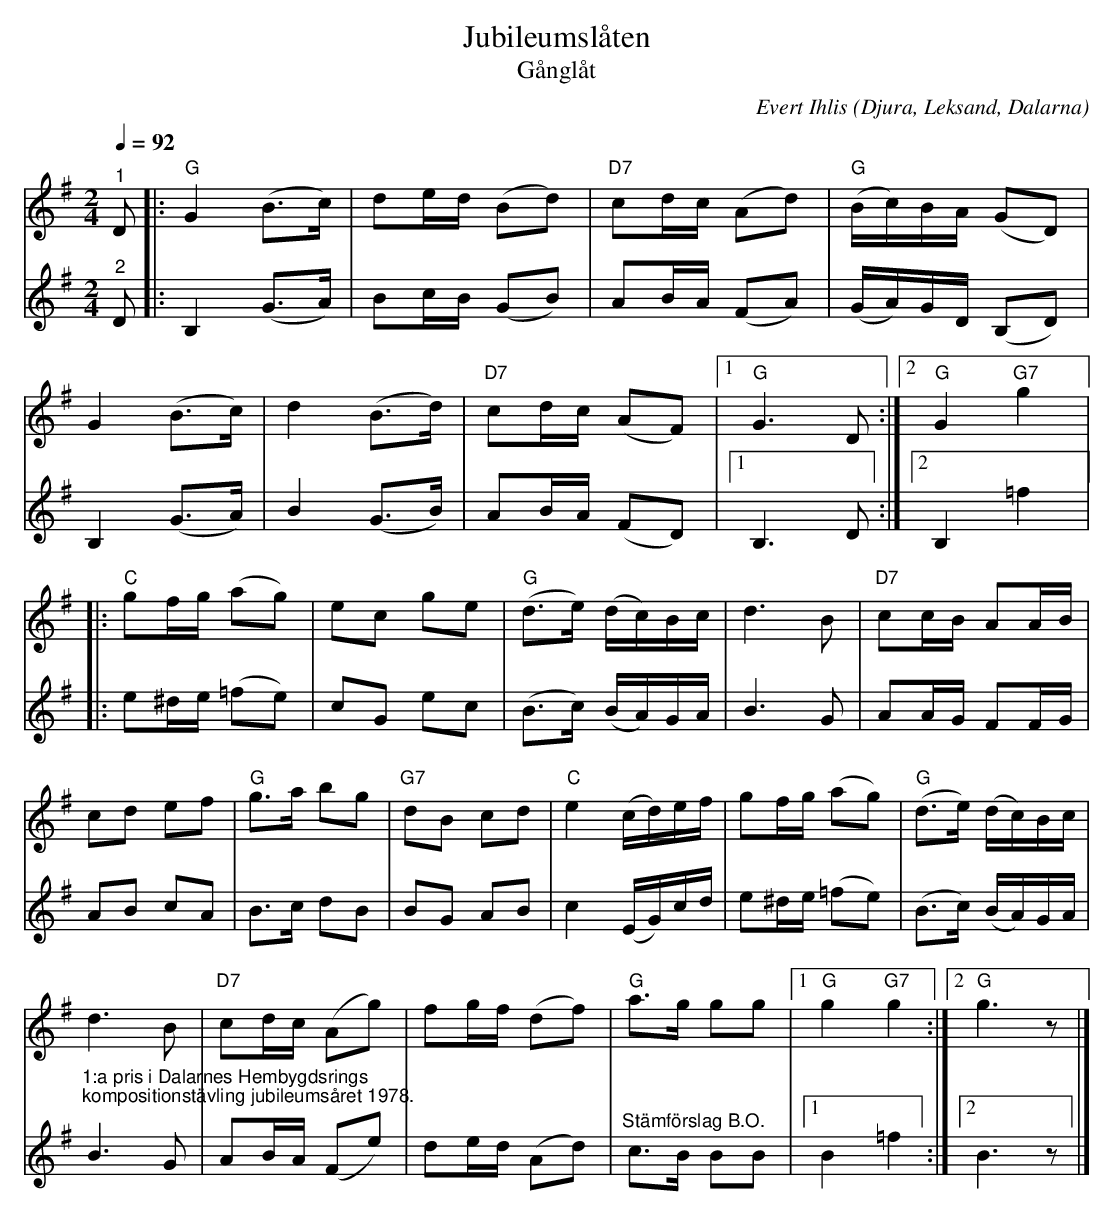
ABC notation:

X:1
T:Jubileumslåten
T:Gånglåt
C:Evert Ihlis
O:Djura, Leksand, Dalarna
L:1/8
Q:1/4=92
M:2/4
K:G
V:1
"^1" D |: "G" G2 (B>c) | de/d/ (Bd) | "D7" cd/c/ (Ad) |"G" (B/c/)B/A/ (GD) |
G2 (B>c) | d2 (B>d) |"D7" cd/c/ (AF) |1"G" G3 D :|2"G" G2"G7" g2 |:
"C" gf/g/ (ag) | ec ge | "G" (d>e) (d/c/)B/c/ | d3 B |"D7" cc/B/ AA/B/ |
cd ef |"G" g>a bg | "G7" dB cd | "C" e2 (c/d/)e/f/ | gf/g/ (ag) | "G" (d>e) (d/c/)B/c/ |
 d3 B | "D7"cd/c/ (Ag) |  fg/f/ (df) | "G" a>g gg |1 "G" g2 "G7" g2 :|2 "G" g3 z |]
V:2
"^2" D |: B,2 (G>A) | Bc/B/ (GB) | AB/A/ (FA) | (G/A/)G/D/ (B,D) | B,2 (G>A) |
B2 (G>B) | AB/A/ (FD) |1 B,3 D :|2 B,2 =f2 |:
e^d/e/ (=fe) | cG ec | (B>c) (B/A/)G/A/ | B3 G | AA/G/ FF/G/ |
AB cA | B>c dB | BG AB | c2 (E/G/)c/d/ | e^d/e/ (=fe) |
(B>c) (B/A/)G/A/ | "^1:a pris i Dalarnes Hembygdsrings""^kompositionstävling jubileumsåret 1978." B3 G |AB/A/ (Fe) | de/d/ (Ad) |  "^Stämförslag B.O." c>B BB |1 B2 =f2 :|2 B3 z |]
